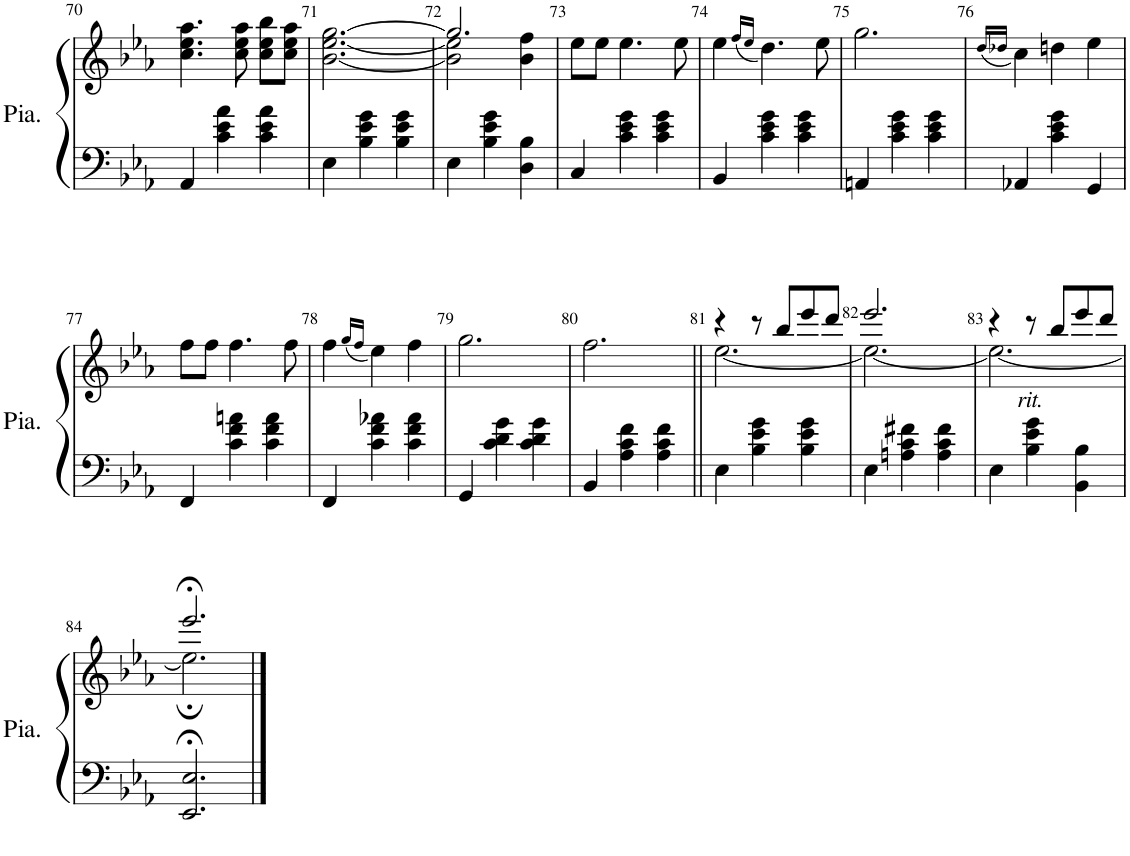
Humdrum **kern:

**kern	**kern
*part1	*part1
*staff2	*staff1
*I"Piano	*
*I'Pia.	*
!!LO:PB:g=z
*clefF4	*clefG2
*k[b-e-a-]	*k[b-e-a-]
*M3/4	*M3/4
=70	=70
4AA-/	4.cc\ 4.ee-\ 4.aa-\
4c\ 4e-\ 4a-\	.
.	8cc\ 8ee-\ 8aa-\
4c\ 4e-\ 4a-\	8cc\ 8ee-\ 8bb-\L
.	8cc\ 8ee-\ 8aa-\J
=71	=71
4E-\	[2.b-\ [2.ee-\ [>2.gg\
4B-\ 4e-\ 4g\	.
4B-\ 4e-\ 4g\	.
=72	=72
*	*^
4E-\	2.gg/]	2b-\] 2ee-\]
4B-\ 4e-\ 4g\	.	.
4D\ 4B-\	.	4b-\ 4ff\
*	*v	*v
=73	=73
4C/	8ee-\L
.	8ee-\J
4c\ 4e-\ 4g\	4.ee-\
4c\ 4e-\ 4g\	.
.	8ee-\
=74	=74
4BB-/	4ee-\
.	(16qff/LL
.	16qee-/JJ
4c\ 4e-\ 4g\	4.dd\)
4c\ 4e-\ 4g\	.
.	8ee-\
=75	=75
4AAn/	2.gg\
4c\ 4e-\ 4g\	.
4c\ 4e-\ 4g\	.
=76	=76
.	(16qdd/LL
.	16qdd-X/JJ
4AA-X/	4cc\)
4c\ 4e-\ 4g\	4ddn\
4GG/	4ee-\
!!LO:LB:g=z
=77	=77
4FF/	8ff\L
.	8ff\J
4c\ 4f\ 4an\	4.ff\
4c\ 4f\ 4a\	.
.	8ff\
=78	=78
4FF/	4ff\
.	(16qgg/LL
.	16qff/JJ
4c\ 4f\ 4a-X\	4ee-\)
4c\ 4f\ 4a-\	4ff\
=79	=79
4GG/	2.gg\
4c\ 4d\ 4g\	.
4c\ 4d\ 4g\	.
=80	=80
4BB-/	2.ff\
4A-\ 4c\ 4f\	.
4A-\ 4c\ 4f\	.
=81||	=81||
*	*^
4E-\	4r	[2.ee-\
4B-\ 4e-\ 4g\	8r	.
.	8bb-/L	.
4B-\ 4e-\ 4g\	8eee-/	.
.	8ddd/J	.
=82	=82	=82
4E-\	2.eee-/	2.ee-\_
4An\ 4c\ 4f#X\	.	.
4A\ 4c\ 4f#\	.	.
=83	=83	=83
!	!LO:TX:b:i:t=rit.	!
4E-\	4r	2.ee-\_
4B-\ 4e-\ 4g\	8r	.
.	8bb-/L	.
4BB-\ 4B-\	8eee-/	.
.	8ddd/J	.
!!LO:LB:g=z	!!
=84	=84	=84
2.EE-/;< 2.E-/;<	2.eee-;</	2.ee-;\]
*	*v	*v
==	==
*-	*-
